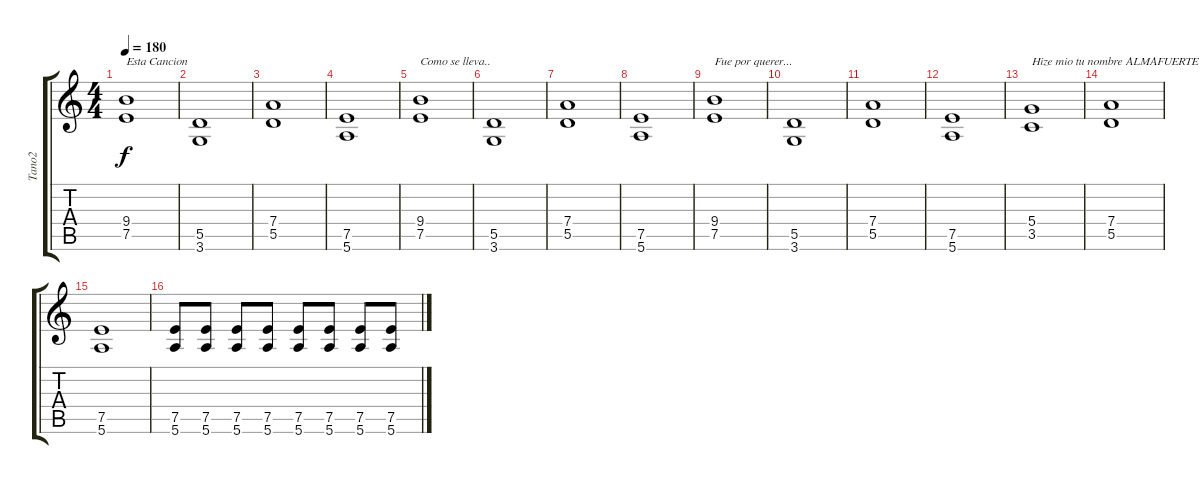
\track ("Tano2" "Tano2") {instrument distortionguitar}
\staff {score tabs}
\tuning (E4 B3 G3 D3 A2 E2) {hide}
\ts (4 4)
\tempo 180
\clef g2
\ks c
(9.4 7.5).1{txt "Esta Cancion" dy f} |
(5.5 3.6).1 |
(7.4 5.5).1 |
(7.5 5.6).1 |
(9.4 7.5).1{txt "Como se lleva.."} |
(5.5 3.6).1 |
(7.4 5.5).1 |
(7.5 5.6).1 |
(9.4 7.5).1{txt "Fue por querer..."} |
(5.5 3.6).1 |
(7.4 5.5).1 |
(7.5 5.6).1 |
(5.4 3.5).1{txt "Hize mio tu nombre ALMAFUERTE"} |
(7.4 5.5).1 |
(7.5 5.6).1 |
(7.5 5.6).8 (7.5 5.6).8 (7.5 5.6).8 (7.5 5.6).8 (7.5 5.6).8 (7.5 5.6).8 (7.5 5.6).8 (7.5 5.6).8
